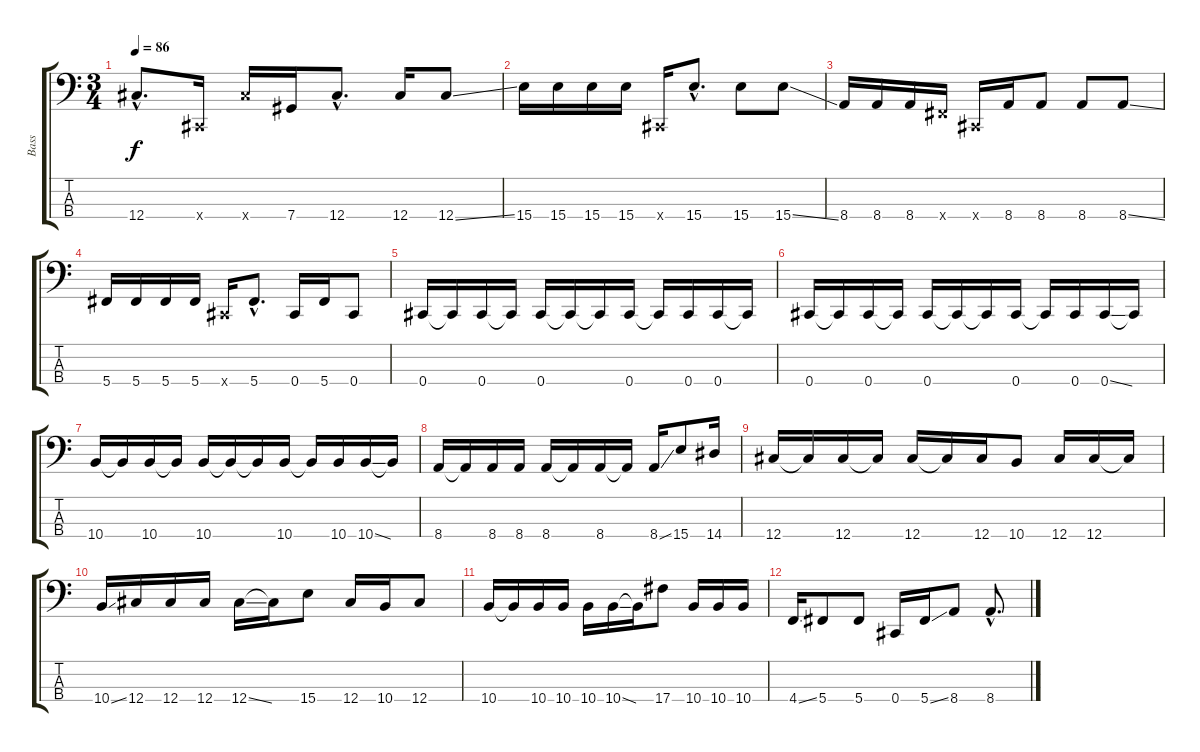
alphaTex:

\track ("Bass" "Bass") {instrument electricbasspick}
\staff {score tabs}
\tuning (Gb2 Db2 Ab1 Db1) {hide}
\ts (3 4)
\tempo 86
\clef f4
\ks c
12.4{hac}.8{d dy f} 0.4{x}.16 12.4{x}.16 7.4.16 12.4{hac}.8{d} 12.4.16 12.4{ss}.8 |
15.4.16 15.4.16 15.4.16 15.4.16 0.4{x}.16 15.4{hac}.8{d} 15.4.8 15.4{ss}.8 |
8.4.16 8.4.16 8.4.16 5.4{x}.16 0.4{x}.16 8.4.16 8.4.8 8.4.8 8.4{ss}.8 |
5.4.16 5.4.16 5.4.16 5.4.16 0.4{x}.16 5.4{hac}.8{d} 0.4.16 5.4.16 0.4.8 |
0.4.16 0.4{t}.16 0.4.16 0.4{t}.16 0.4.16 0.4{t}.16 0.4{t}.16 0.4.16 0.4{t}.16 0.4.16 0.4.16 0.4{t}.16 |
0.4.16 0.4{t}.16 0.4.16 0.4{t}.16 0.4.16 0.4{t}.16 0.4{t}.16 0.4.16 0.4{t}.16 0.4.16 0.4{ss}.16 0.4{t}.16 |
10.4.16 10.4{t}.16 10.4.16 10.4{t}.16 10.4.16 10.4{t}.16 10.4{t}.16 10.4.16 10.4{t}.16 10.4.16 10.4{ss}.16 10.4{t}.16 |
8.4.16 8.4{t}.16 8.4.16 8.4.16 8.4.16 8.4{t}.16 8.4.16 8.4{t}.16 8.4{ss}.16 15.4.8 14.4.16 |
12.4.16 12.4{t}.16 12.4.16 12.4{t}.16 12.4.16 12.4{t}.16 12.4.16 10.4.8 12.4.16 12.4.16 12.4{t}.16 |
10.4{ss}.16 12.4.16 12.4.16 12.4.16 12.4{ss}.16 12.4{t}.16 15.4.8 12.4.16 10.4.16 12.4.8 |
10.4.16 10.4{t}.16 10.4.16 10.4.16 10.4.16 10.4{ss}.16 10.4{t}.16 17.4.8 10.4.16 10.4.16 10.4.16 |
4.4{ss}.16 5.4.8 5.4.8 0.4.16 5.4{ss}.16 8.4.8 8.4{hac}.8{d}
